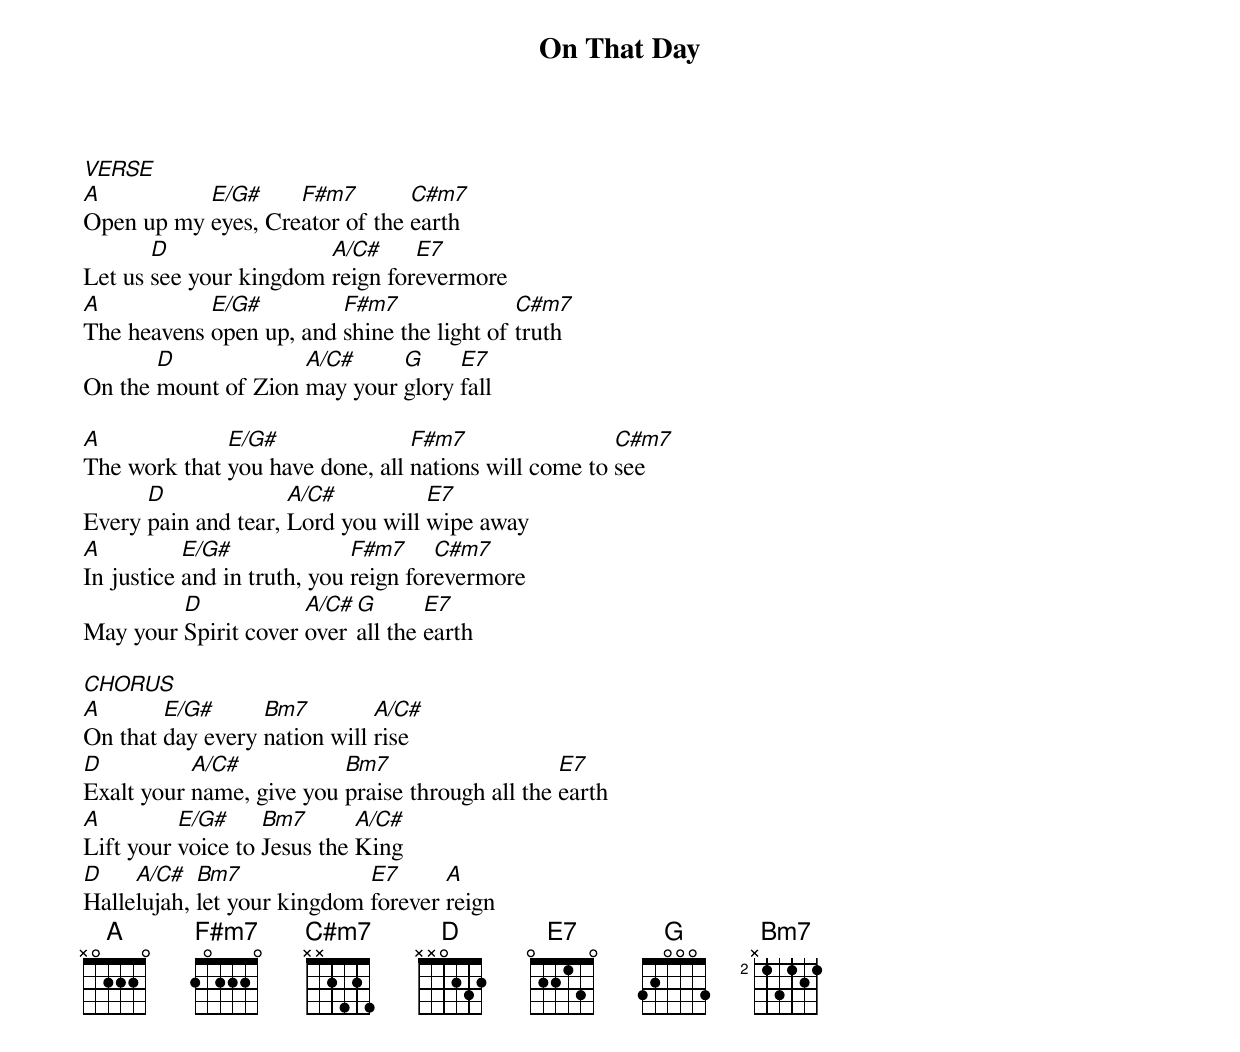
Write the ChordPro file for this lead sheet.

{title: On That Day}
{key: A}
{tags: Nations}
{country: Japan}

[VERSE]
[A]Open up my [E/G#]eyes, Cre[F#m7]ator of the [C#m7]earth
Let us [D]see your kingdom [A/C#]reign for[E7]evermore
[A]The heavens [E/G#]open up, and [F#m7]shine the light of [C#m7]truth
On the [D]mount of Zion [A/C#]may your [G]glory [E7]fall

[A]The work that [E/G#]you have done, all [F#m7]nations will come to [C#m7]see
Every [D]pain and tear, [A/C#]Lord you will [E7]wipe away
[A]In justice [E/G#]and in truth, you [F#m7]reign for[C#m7]evermore
May your [D]Spirit cover [A/C#]over [G]all the [E7]earth

[CHORUS]
[A]On that [E/G#]day every [Bm7]nation will [A/C#]rise
[D]Exalt your [A/C#]name, give you [Bm7]praise through all the [E7]earth
[A]Lift your [E/G#]voice to [Bm7]Jesus the [A/C#]King
[D]Halle[A/C#]lujah, [Bm7]let your kingdom [E7]forever [A]reign
